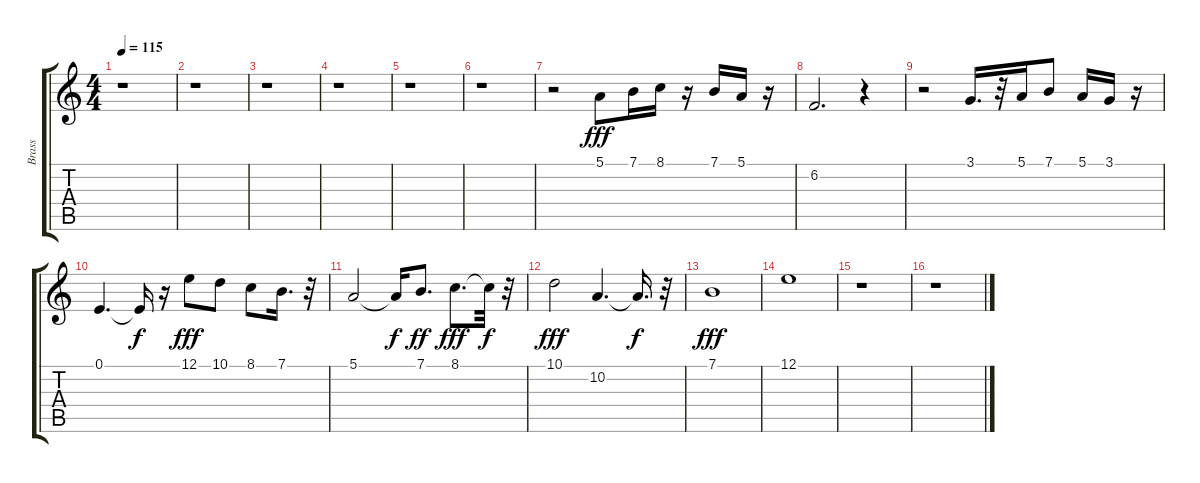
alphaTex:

\track ("Brass" "Brass") {instrument brasssection}
\staff {score tabs}
\tuning (E4 B3 G3 D3 A2 E2) {hide}
\ts (4 4)
\tempo 115
\clef g2
\ks c
r.1{dy ff} |
r.1 |
r.1 |
r.1 |
r.1 |
r.1 |
r.2 5.1.8{dy fff} 7.1.16 8.1.16 r.16 7.1.16 5.1.16 r.16 |
6.2.2{d} r.4 |
r.2 3.1.16{d} r.32 5.1.16 7.1.8 5.1.16 3.1.16 r.16 |
0.1.4{d} 0.1{t}.16{dy f} r.16 12.1.8{dy fff} 10.1.8 8.1.8 7.1.16{d} r.32 |
5.1.2 5.1{t}.16{dy f} 7.1.8{d dy ff} 8.1.8{d dy fff} 8.1{t}.32{dy f} r.32 |
10.1.2{dy fff} 10.2.4{d} 10.2{t}.16{d dy f} r.32 |
7.1.1{dy fff} |
12.1.1 |
r.1 |
r.1
